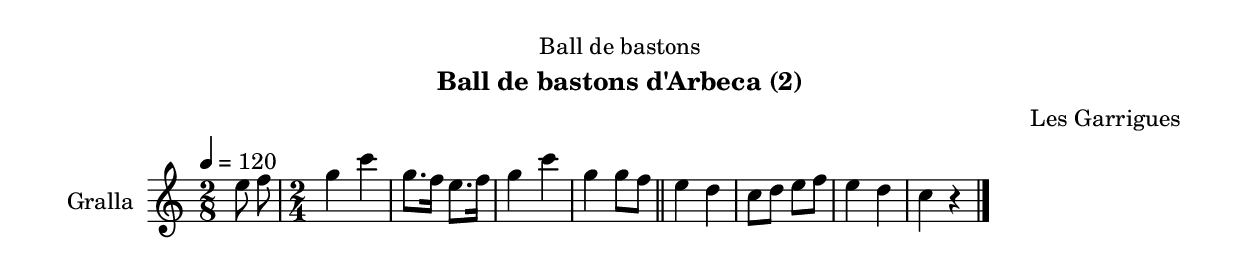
\version "2.22.1"

\header {
  dedication="Ball de bastons"
  title=""
  subtitle="Ball de bastons d'Arbeca (2)"
  subsubtitle=""
  poet=""
  meter=""
  piece=""
  composer="Les Garrigues"
  arranger=""
  opus=""
  instrument=""
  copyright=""
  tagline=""
}

liniaroAa =
\relative e''
{
  \tempo 4=120
  \clef treble
  \key c \major
  \time 2/8
  e8 f  |
  \time 2/4   g4 c  |
  g8. f16 e8. f16  |
  g4 c  |
  %05
  g4 g8 f  \bar "||"
  e4 d  |
  c8 d e f  |
  e4 d  |
  c4 r4  \bar "|." % kompletite
}

\score {
  \new StaffGroup {
    \override Score.RehearsalMark #'self-alignment-X = #LEFT
    <<
      \new Staff \with {instrumentName = #"Gralla" shortInstrumentName = #"G"} \liniaroAa
    >>
  }
  \layout {}
}
\score { \unfoldRepeats
  \new StaffGroup {
    \override Score.RehearsalMark #'self-alignment-X = #LEFT
    <<
      \new Staff \with {instrumentName = #"Gralla" shortInstrumentName = #"G"} \liniaroAa
    >>
  }
  \midi {
    \set Staff.midiInstrument = "oboe"
    \set DrumStaff.midiInstrument = "drums"
  }
}
